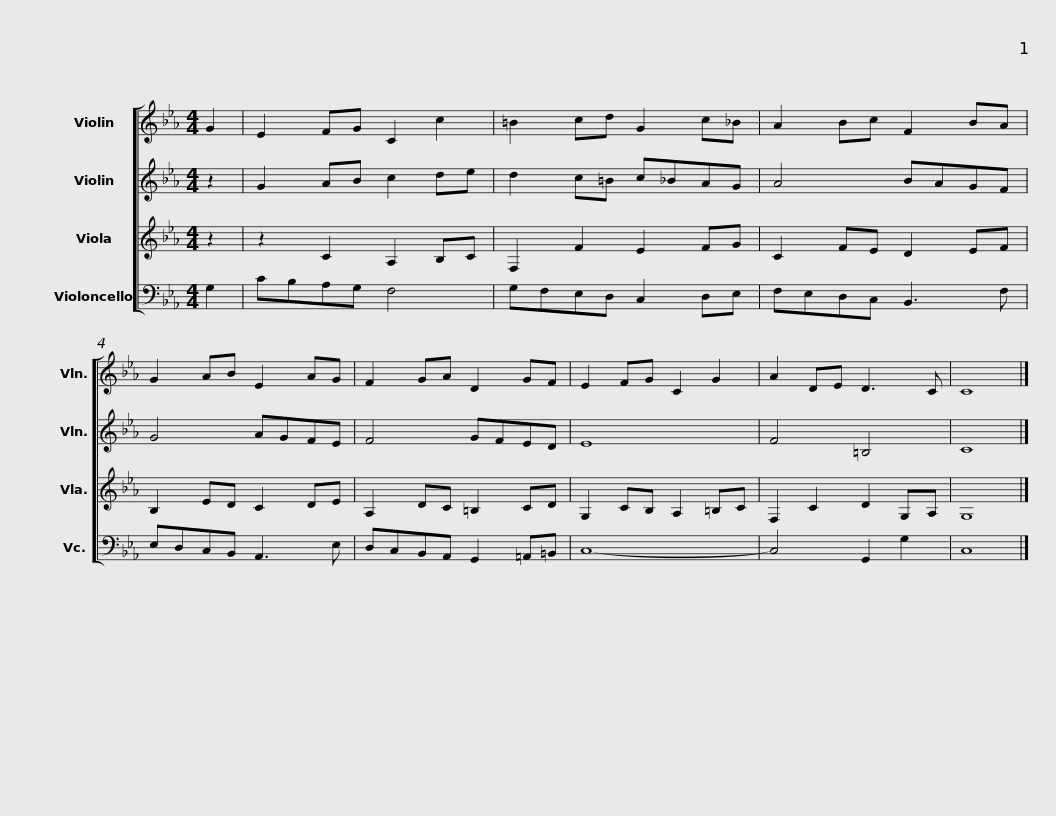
X:1
%%score [ 1 2 3 4 ]
L:1/8
M:4/4
I:linebreak $
K:Eb
V:1 treble
V:2 treble
V:3 treble
V:4 bass
V:1
 G2 | E2 FG C2 c2 | =B2 cd G2 c_B | A2 Bc F2 BA | G2 AB E2 AG |$ %5
 F2 GA D2 GF | E2 FG C2 G2 | A2 DE D3 C | C8 |] %9
V:2
 z2 | G2 AB c2 de | d2 c=B c_BAG | A4 BAGF | G4 AGFE |$ %5
 F4 GFED | E8 | F4 =B,4 | C8 |] %9
V:3
 z2 | z2 C2 A,2 B,C | F,2 F2 E2 FG | C2 FE D2 EF | B,2 ED C2 DE |$ %5
 A,2 DC =B,2 CD | G,2 CB, A,2 =B,C | F,2 C2 D2 G,A, | G,8 |] %9
V:4
 G,2 | CB,A,G, F,4 | G,F,E,D, C,2 D,E, | F,E,D,C, B,,3 F, | E,D,C,B,, A,,3 E, |$ %5
 D,C,B,,A,, G,,2 =A,,=B,, | C,8- | C,4 G,,2 G,2 | C,8 |] %9
